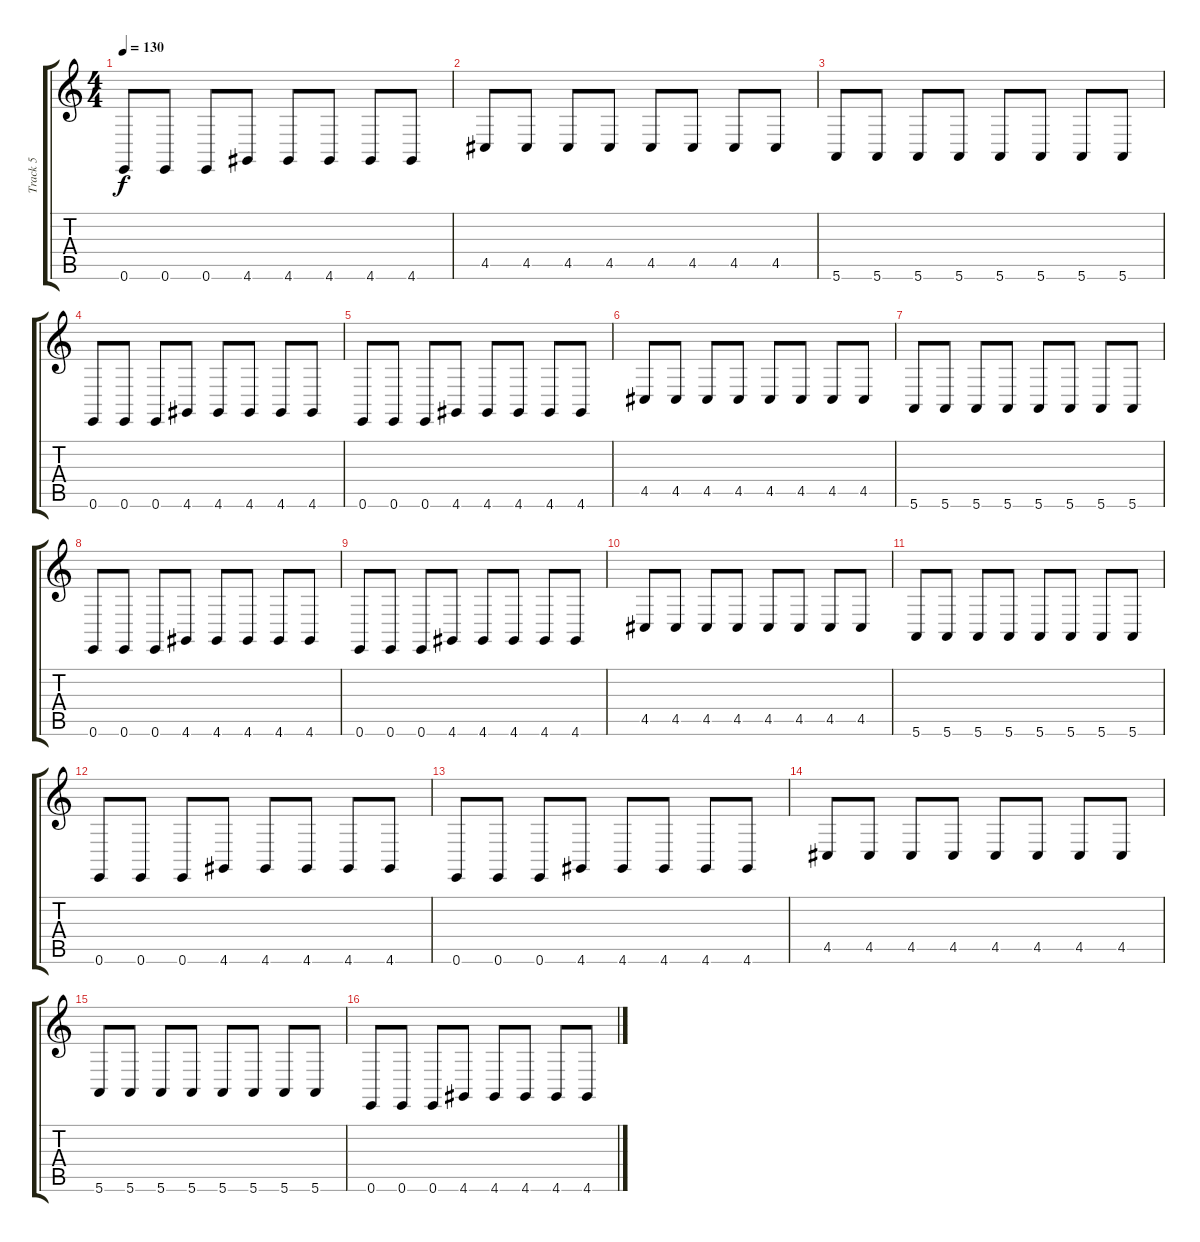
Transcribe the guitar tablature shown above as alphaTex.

\track ("Track 5" "Track 5") {instrument lead8bassandlead}
\staff {score tabs}
\tuning (E4 B3 G3 D3 A2 E2) {hide}
\ts (4 4)
\tempo 130
\clef g2
\ks c
0.6.8{dy f} 0.6.8 0.6.8 4.6.8 4.6.8 4.6.8 4.6.8 4.6.8 |
4.5.8 4.5.8 4.5.8 4.5.8 4.5.8 4.5.8 4.5.8 4.5.8 |
5.6.8 5.6.8 5.6.8 5.6.8 5.6.8 5.6.8 5.6.8 5.6.8 |
0.6.8 0.6.8 0.6.8 4.6.8 4.6.8 4.6.8 4.6.8 4.6.8 |
0.6.8 0.6.8 0.6.8 4.6.8 4.6.8 4.6.8 4.6.8 4.6.8 |
4.5.8 4.5.8 4.5.8 4.5.8 4.5.8 4.5.8 4.5.8 4.5.8 |
5.6.8 5.6.8 5.6.8 5.6.8 5.6.8 5.6.8 5.6.8 5.6.8 |
0.6.8 0.6.8 0.6.8 4.6.8 4.6.8 4.6.8 4.6.8 4.6.8 |
0.6.8 0.6.8 0.6.8 4.6.8 4.6.8 4.6.8 4.6.8 4.6.8 |
4.5.8 4.5.8 4.5.8 4.5.8 4.5.8 4.5.8 4.5.8 4.5.8 |
5.6.8 5.6.8 5.6.8 5.6.8 5.6.8 5.6.8 5.6.8 5.6.8 |
0.6.8 0.6.8 0.6.8 4.6.8 4.6.8 4.6.8 4.6.8 4.6.8 |
0.6.8 0.6.8 0.6.8 4.6.8 4.6.8 4.6.8 4.6.8 4.6.8 |
4.5.8 4.5.8 4.5.8 4.5.8 4.5.8 4.5.8 4.5.8 4.5.8 |
5.6.8 5.6.8 5.6.8 5.6.8 5.6.8 5.6.8 5.6.8 5.6.8 |
0.6.8 0.6.8 0.6.8 4.6.8 4.6.8 4.6.8 4.6.8 4.6.8
